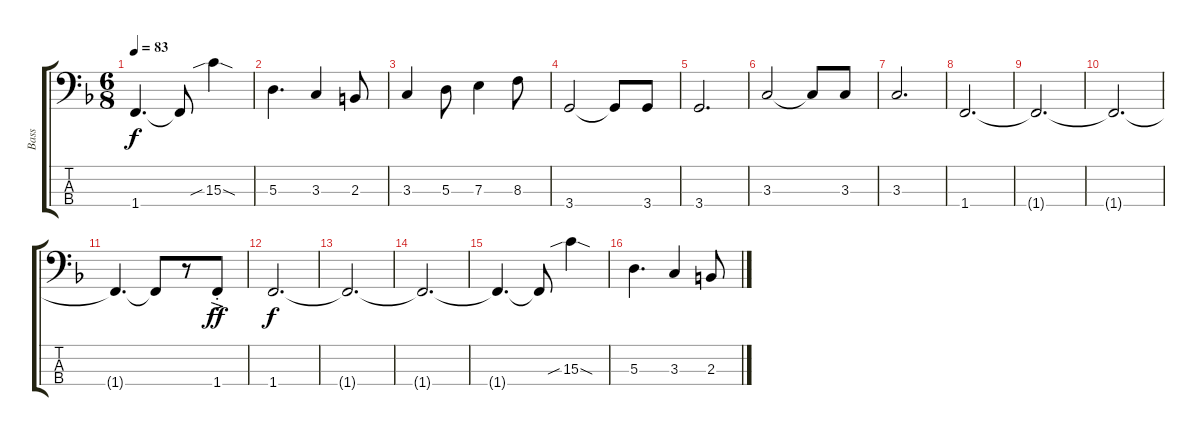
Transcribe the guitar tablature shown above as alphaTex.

\track ("Bass" "Bass") {instrument electricbassfinger}
\staff {score tabs}
\tuning (G2 D2 A1 E1) {hide}
\ts (6 8)
\tempo 83
\clef f4
\ks f
1.4{t}.4{d dy f} 1.4{t}.8 15.3{sib sod}.4{volume 13} |
5.3.4{d} 3.3.4 2.3.8 |
3.3.4 5.3.8 7.3.4 8.3.8 |
3.4.2 3.4{t}.8 3.4.8 |
3.4.2{d} |
3.3.2 3.3{t}.8 3.3.8 |
3.3.2{d} |
1.4.2{d volume 2} |
1.4{t}.2{d} |
1.4{t}.2{d} |
1.4{t}.4{d} 1.4{t}.8 r.8 1.4{ac st}.8{dy ff volume 13} |
1.4.2{d dy f volume 2} |
1.4{t}.2{d} |
1.4{t}.2{d} |
1.4{t}.4{d} 1.4{t}.8 15.3{sib sod}.4{volume 13} |
5.3.4{d} 3.3.4 2.3.8
